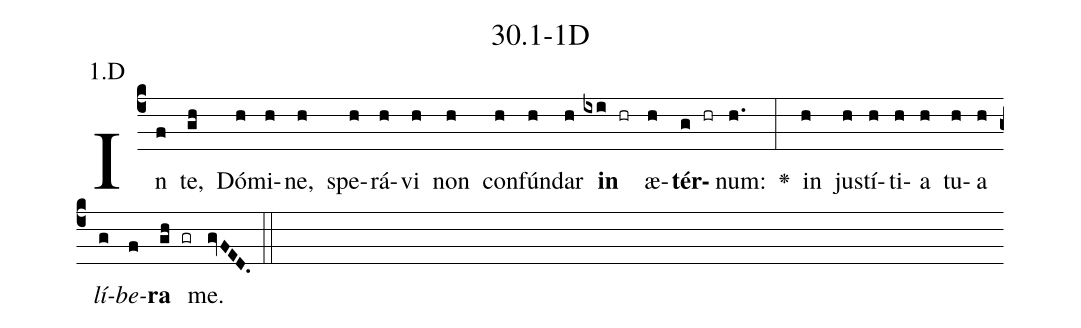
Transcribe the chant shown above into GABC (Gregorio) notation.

name: 30.1-1D;
annotation: 1.D;
%%
(c4)In(f) te,(gh) Dó(h)mi(h)ne,(h) spe(h)rá(h)vi(h) non(h) con(h)fún(h)dar(h) <b>in</b>(ixi hr) æ(h)<b>tér</b>(g hr)num:(h.) <v>\greheightstar</v>(:) in(h) jus(h)tí(h)ti(h)a(h) tu(h)a(h) <i>lí</i>(g)<i>be</i>(f)<b>ra</b>(gh gr) me.(gvFED.) (::)


%E(h) u(h) o(g) u(f) a(gh) e.(gvFED.) (::)
